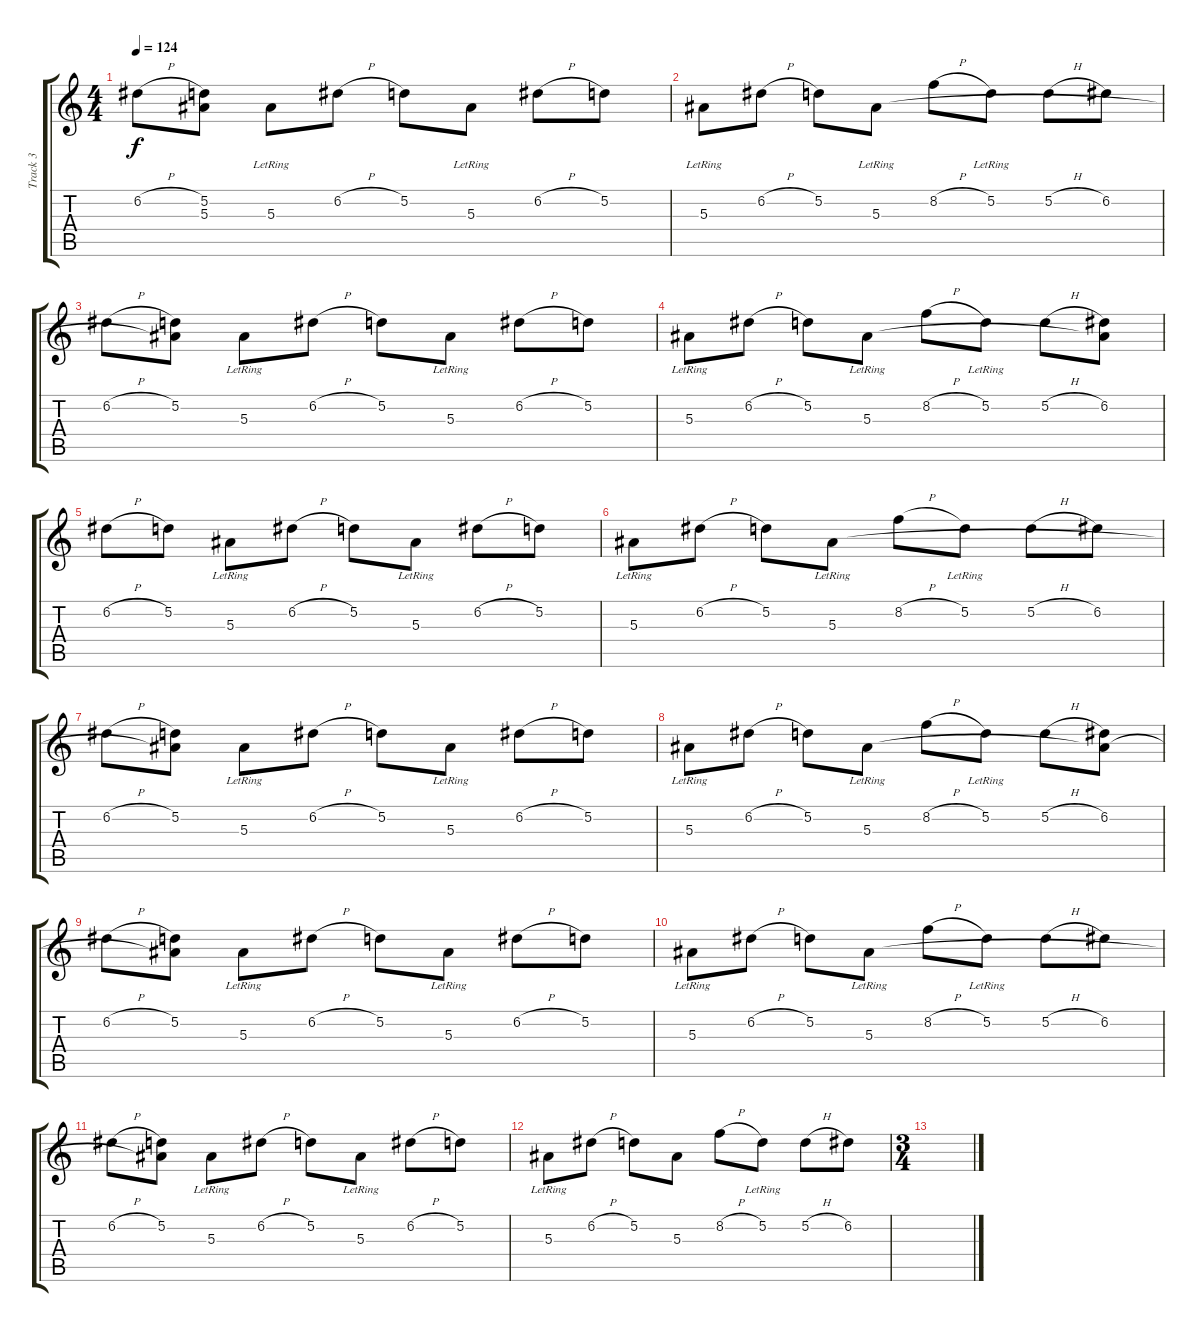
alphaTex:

\track ("Track 3" "Track 3") {instrument distortionguitar}
\staff {score tabs}
\tuning (D4 A3 F3 C3 G2 C2) {hide}
\ts (4 4)
\tempo 124
\clef g2
\ks c
6.2{h}.8{dy f} (5.2 5.3{t}).8 5.3{lr}.8 6.2{h}.8 5.2.8 5.3{lr}.8 6.2{h}.8 5.2.8 |
5.3{lr}.8 6.2{h}.8 5.2.8 5.3{lr}.8 8.2{h}.8 5.2{lr}.8 5.2{h}.8 6.2.8 |
6.2{h}.8 (5.2 5.3{t}).8 5.3{lr}.8 6.2{h}.8 5.2.8 5.3{lr}.8 6.2{h}.8 5.2.8 |
5.3{lr}.8 6.2{h}.8 5.2.8 5.3{lr}.8 8.2{h}.8 5.2{lr}.8 5.2{h}.8 (6.2 5.3{t}).8 |
6.2{h}.8 5.2.8 5.3{lr}.8 6.2{h}.8 5.2.8 5.3{lr}.8 6.2{h}.8 5.2.8 |
5.3{lr}.8 6.2{h}.8 5.2.8 5.3{lr}.8 8.2{h}.8 5.2{lr}.8 5.2{h}.8 6.2.8 |
6.2{h}.8 (5.2 5.3{t}).8 5.3{lr}.8 6.2{h}.8 5.2.8 5.3{lr}.8 6.2{h}.8 5.2.8 |
5.3{lr}.8 6.2{h}.8 5.2.8 5.3{lr}.8 8.2{h}.8 5.2{lr}.8 5.2{h}.8 (6.2 5.3{t}).8 |
6.2{h}.8 (5.2 5.3{t}).8 5.3{lr}.8 6.2{h}.8 5.2.8 5.3{lr}.8 6.2{h}.8 5.2.8 |
5.3{lr}.8 6.2{h}.8 5.2.8 5.3{lr}.8 8.2{h}.8 5.2{lr}.8 5.2{h}.8 6.2.8 |
6.2{h}.8 (5.2 5.3{t}).8 5.3{lr}.8 6.2{h}.8 5.2.8 5.3{lr}.8 6.2{h}.8 5.2.8 |
5.3{lr}.8 6.2{h}.8 5.2.8 5.3.8 8.2{h}.8 5.2{lr}.8 5.2{h}.8 6.2.8 |
\ts (3 4)
